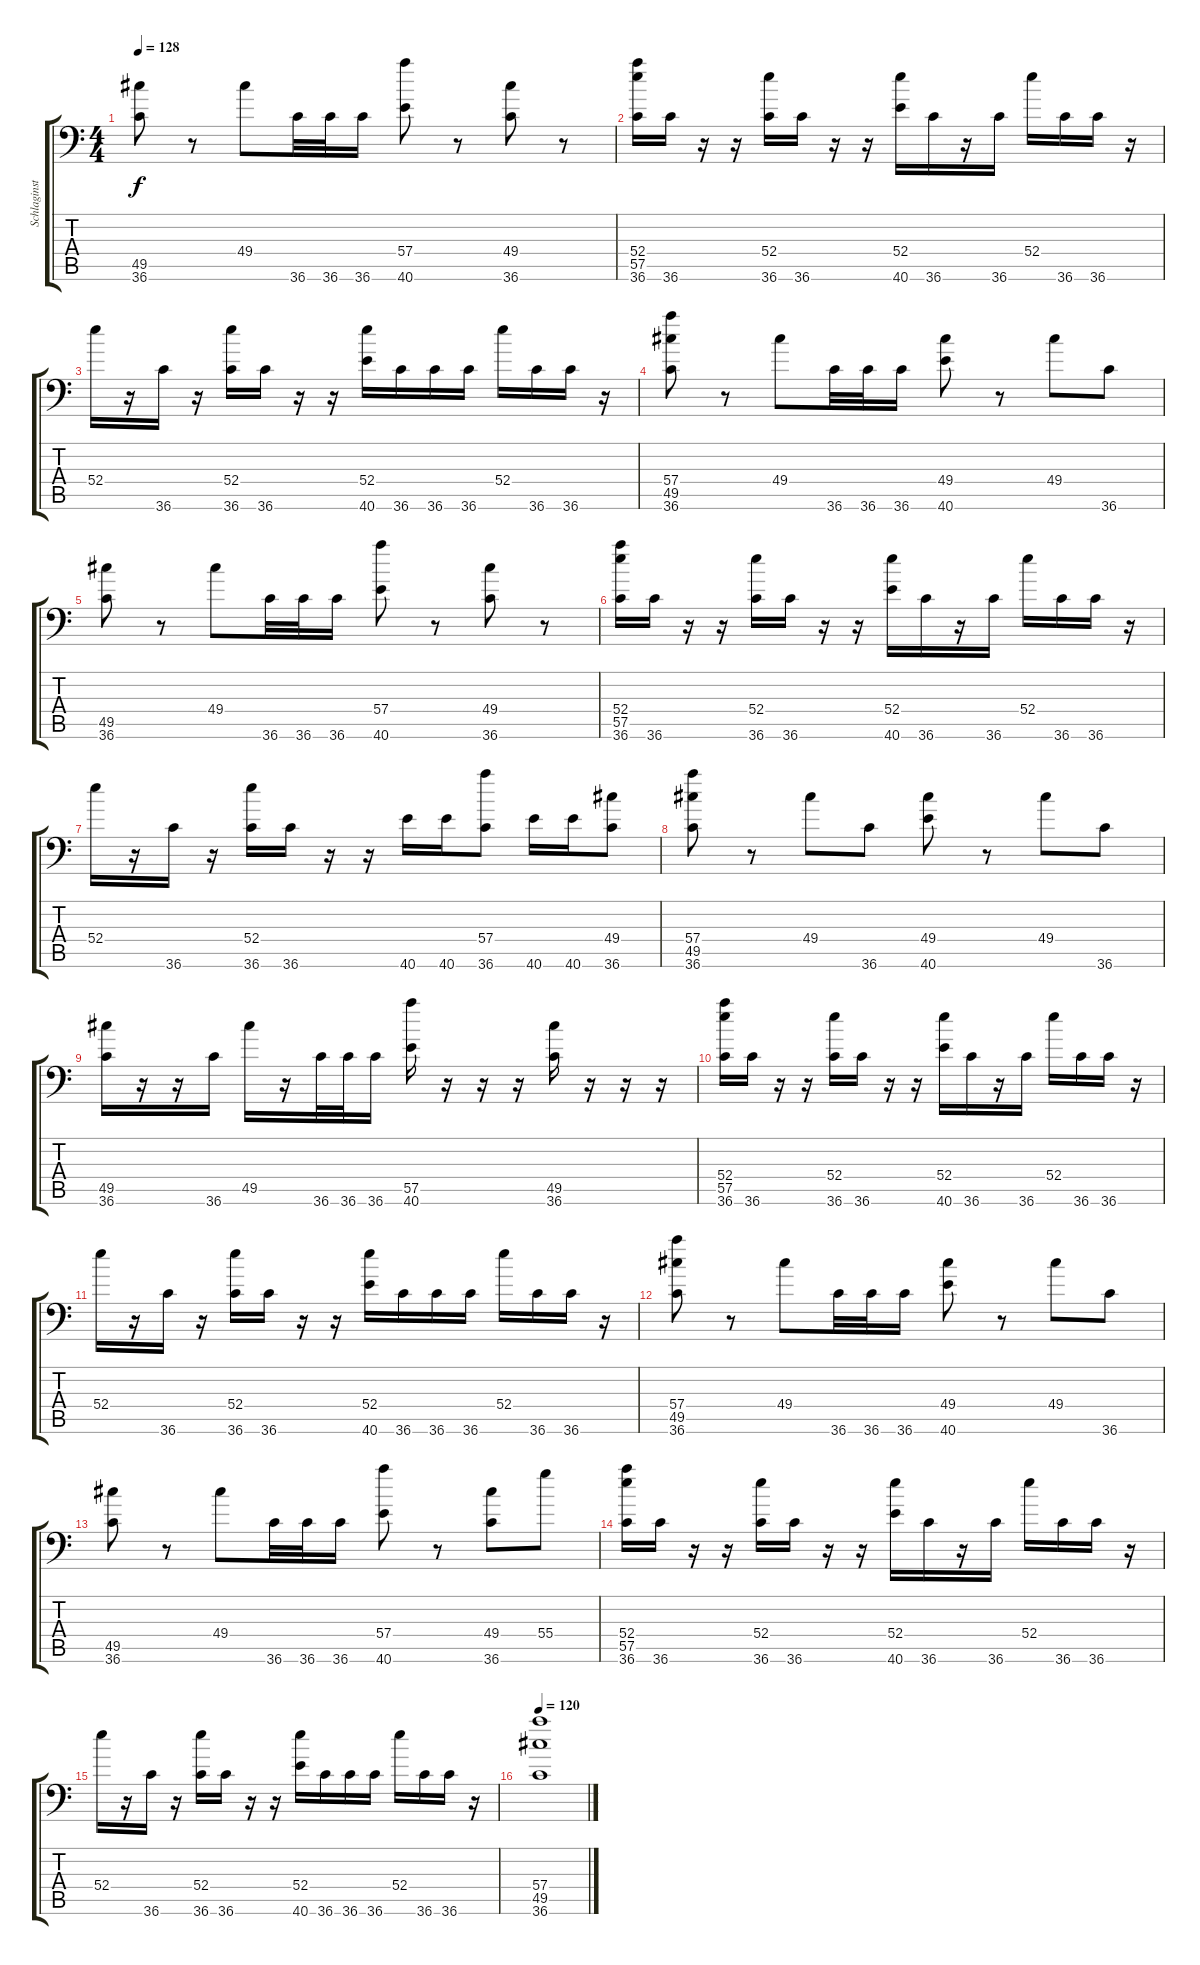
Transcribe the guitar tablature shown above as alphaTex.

\track ("Schlaginstrumente - Auswahl" "Schlaginst") {instrument acousticgrandpiano}
\staff {score tabs}
\tuning (C-1 C-1 C-1 C-1 C-1 C-1) {hide}
\ts (4 4)
\tempo 128
\clef f4
\ks c
(49.5 36.6).8{dy f} r.8 49.4.8 36.6.32 36.6.32 36.6.16 (57.4 40.6).8 r.8 (49.4 36.6).8 r.8 |
(52.4 57.5 36.6).16 36.6.16 r.16 r.16 (52.4 36.6).16 36.6.16 r.16 r.16 (52.4 40.6).16 36.6.16 r.16 36.6.16 52.4.16 36.6.16 36.6.16 r.16 |
52.4.16 r.16 36.6.16 r.16 (52.4 36.6).16 36.6.16 r.16 r.16 (52.4 40.6).16 36.6.16 36.6.16 36.6.16 52.4.16 36.6.16 36.6.16 r.16 |
(57.4 49.5 36.6).8 r.8 49.4.8 36.6.32 36.6.32 36.6.16 (49.4 40.6).8 r.8 49.4.8 36.6.8 |
(49.5 36.6).8 r.8 49.4.8 36.6.32 36.6.32 36.6.16 (57.4 40.6).8 r.8 (49.4 36.6).8 r.8 |
(52.4 57.5 36.6).16 36.6.16 r.16 r.16 (52.4 36.6).16 36.6.16 r.16 r.16 (52.4 40.6).16 36.6.16 r.16 36.6.16 52.4.16 36.6.16 36.6.16 r.16 |
52.4.16 r.16 36.6.16 r.16 (52.4 36.6).16 36.6.16 r.16 r.16 40.6.16 40.6.16 (57.4 36.6).8 40.6.16 40.6.16 (49.4 36.6).8 |
(57.4 49.5 36.6).8 r.8 49.4.8 36.6.8 (49.4 40.6).8 r.8 49.4.8 36.6.8 |
(49.5 36.6).16 r.16 r.16 36.6.16 49.5.16 r.16 36.6.32 36.6.32 36.6.16 (57.5 40.6).16 r.16 r.16 r.16 (49.5 36.6).16 r.16 r.16 r.16 |
(52.4 57.5 36.6).16 36.6.16 r.16 r.16 (52.4 36.6).16 36.6.16 r.16 r.16 (52.4 40.6).16 36.6.16 r.16 36.6.16 52.4.16 36.6.16 36.6.16 r.16 |
52.4.16 r.16 36.6.16 r.16 (52.4 36.6).16 36.6.16 r.16 r.16 (52.4 40.6).16 36.6.16 36.6.16 36.6.16 52.4.16 36.6.16 36.6.16 r.16 |
(57.4 49.5 36.6).8 r.8 49.4.8 36.6.32 36.6.32 36.6.16 (49.4 40.6).8 r.8 49.4.8 36.6.8 |
(49.5 36.6).8 r.8 49.4.8 36.6.32 36.6.32 36.6.16 (57.4 40.6).8 r.8 (49.4 36.6).8 55.4.8 |
(52.4 57.5 36.6).16 36.6.16 r.16 r.16 (52.4 36.6).16 36.6.16 r.16 r.16 (52.4 40.6).16 36.6.16 r.16 36.6.16 52.4.16 36.6.16 36.6.16 r.16 |
52.4.16 r.16 36.6.16 r.16 (52.4 36.6).16 36.6.16 r.16 r.16 (52.4 40.6).16 36.6.16 36.6.16 36.6.16 52.4.16 36.6.16 36.6.16 r.16 |
\tempo 120
(57.4 49.5 36.6).1
